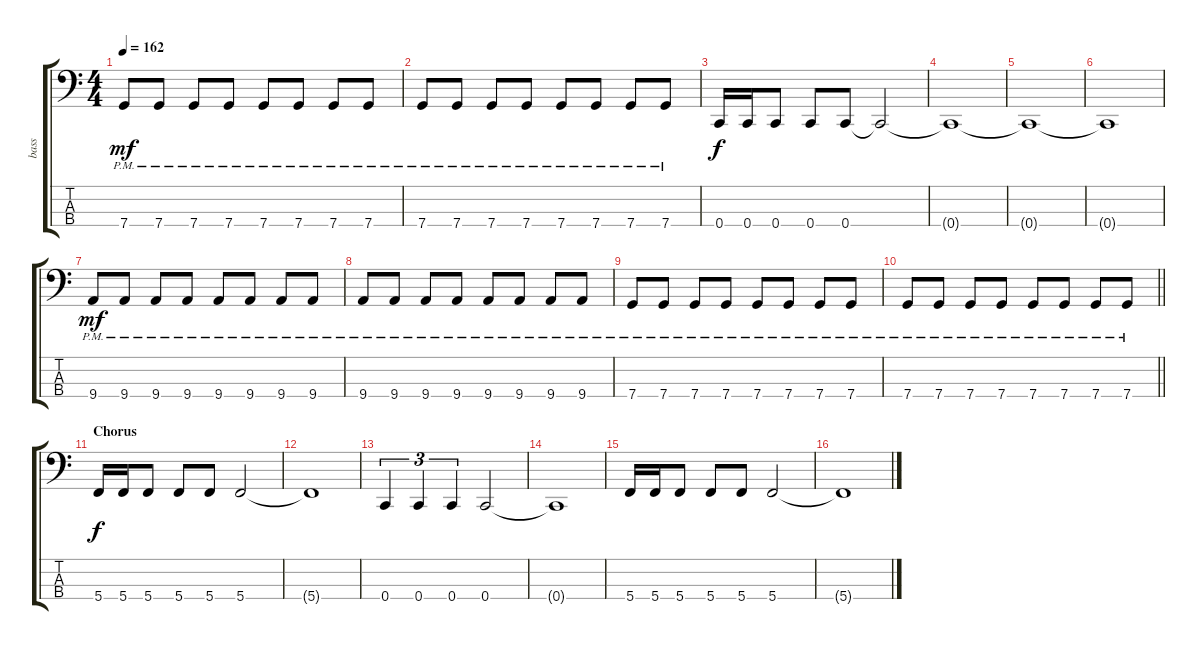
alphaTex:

\track ("bass" "bass") {instrument electricbasspick}
\staff {score tabs}
\tuning (F2 C2 G1 C1) {hide}
\ts (4 4)
\tempo 162
\clef f4
\ks c
7.4{pm}.8{dy mf} 7.4{pm}.8 7.4{pm}.8 7.4{pm}.8 7.4{pm}.8 7.4{pm}.8 7.4{pm}.8 7.4{pm}.8 |
7.4{pm}.8 7.4{pm}.8 7.4{pm}.8 7.4{pm}.8 7.4{pm}.8 7.4{pm}.8 7.4{pm}.8 7.4{pm}.8 |
0.4.16{dy f} 0.4.16 0.4.8 0.4.8 0.4.8 0.4{t}.2 |
0.4{t}.1 |
0.4{t}.1 |
0.4{t}.1 |
9.4{pm}.8{dy mf} 9.4{pm}.8 9.4{pm}.8 9.4{pm}.8 9.4{pm}.8 9.4{pm}.8 9.4{pm}.8 9.4{pm}.8 |
9.4{pm}.8 9.4{pm}.8 9.4{pm}.8 9.4{pm}.8 9.4{pm}.8 9.4{pm}.8 9.4{pm}.8 9.4{pm}.8 |
7.4{pm}.8 7.4{pm}.8 7.4{pm}.8 7.4{pm}.8 7.4{pm}.8 7.4{pm}.8 7.4{pm}.8 7.4{pm}.8 |
\barLineRight lightlight
7.4{pm}.8 7.4{pm}.8 7.4{pm}.8 7.4{pm}.8 7.4{pm}.8 7.4{pm}.8 7.4{pm}.8 7.4{pm}.8 |
\section ("" "Chorus")
5.4.16{dy f} 5.4.16 5.4.8 5.4.8 5.4.8 5.4.2 |
5.4{t}.1 |
0.4.4{tu (3 2)} 0.4.4{tu (3 2)} 0.4.4{tu (3 2)} 0.4.2 |
0.4{t}.1 |
5.4.16 5.4.16 5.4.8 5.4.8 5.4.8 5.4.2 |
5.4{t}.1
